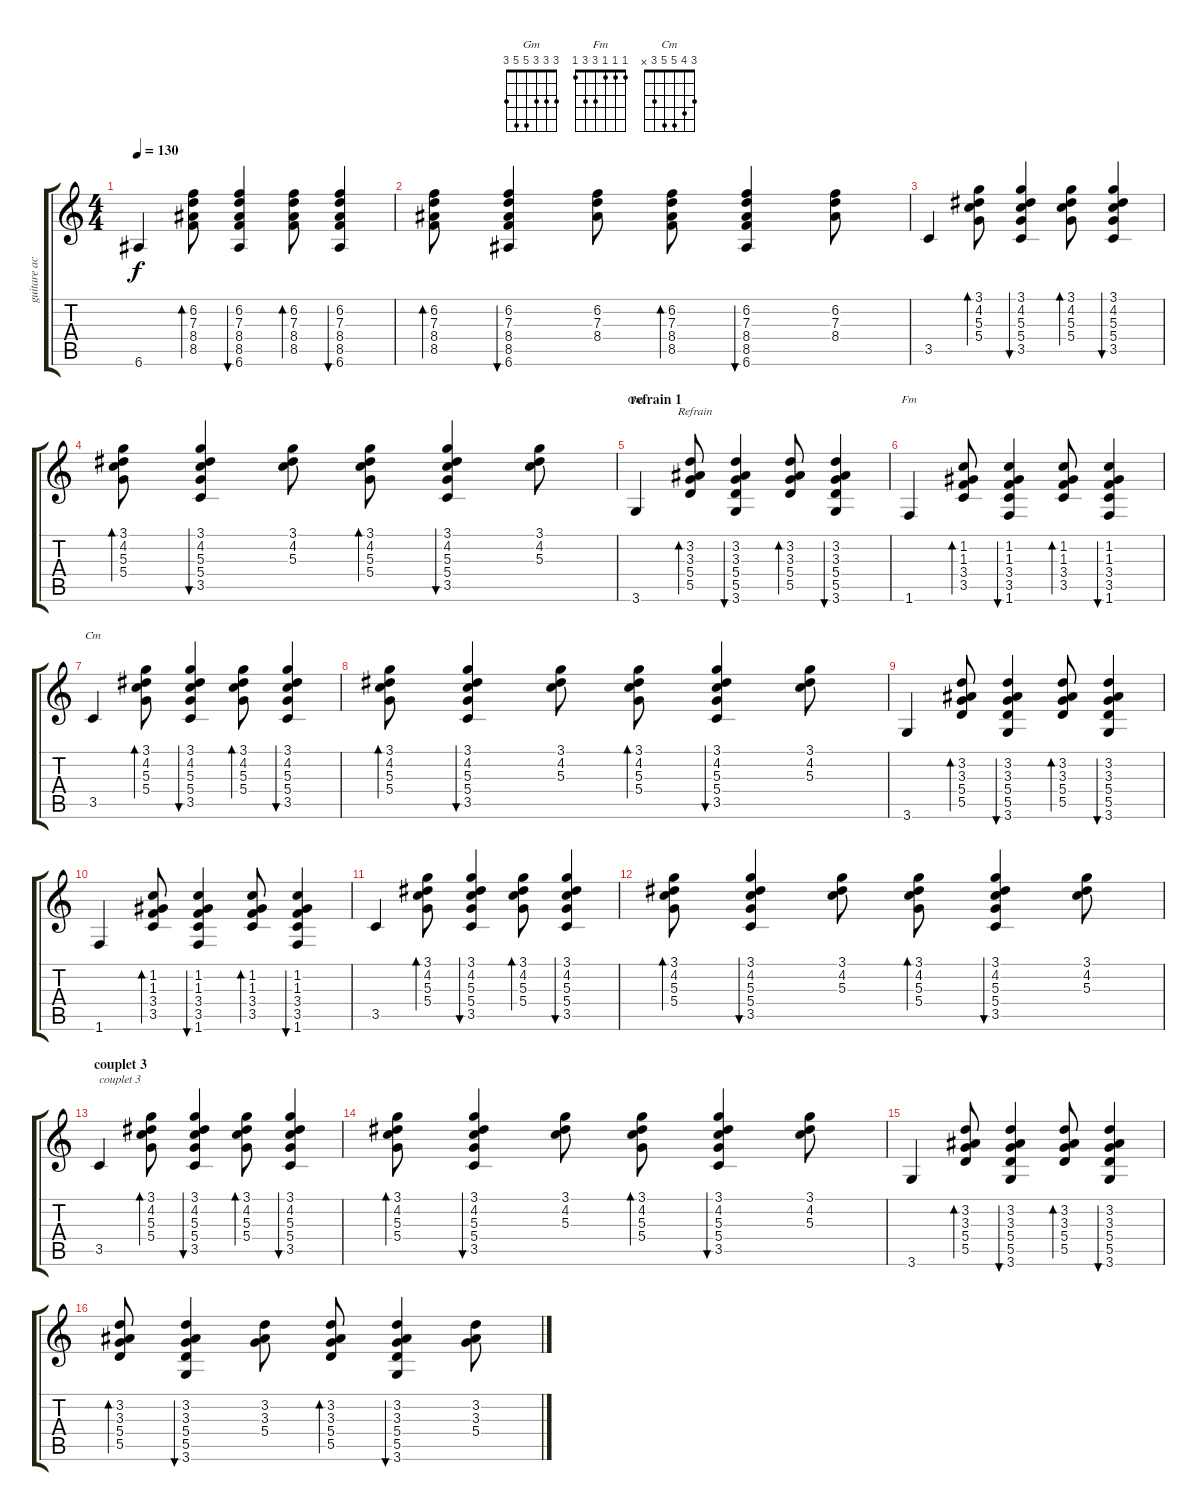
\track ("guitare acoustique" "guitare ac") {instrument acousticguitarsteel}
\staff {score tabs}
\tuning (E4 B3 G3 D3 A2 E2) {hide}
\chord ("Gm" 3 3 3 5 5 3)
\chord ("Fm" 1 1 1 3 3 1)
\chord ("Cm" 3 4 5 5 3 x)
\ts (4 4)
\tempo 130
\clef g2
\ks c
6.6.4{dy f} (6.2 7.3 8.4 8.5).8{bd 60} (6.2 7.3 8.4 8.5 6.6).4{bu 60} (6.2 7.3 8.4 8.5).8{bd 60} (6.2 7.3 8.4 8.5 6.6).4{bu 60} |
(6.2 7.3 8.4 8.5).8{bd 60} (6.2 7.3 8.4 8.5 6.6).4{bu 60} (6.2 7.3 8.4).8 (6.2 7.3 8.4 8.5).8{bd 60} (6.2 7.3 8.4 8.5 6.6).4{bu 60} (6.2 7.3 8.4).8 |
3.5.4 (3.1 4.2 5.3 5.4).8{bd 60} (3.1 4.2 5.3 5.4 3.5).4{bu 60} (3.1 4.2 5.3 5.4).8{bd 60} (3.1 4.2 5.3 5.4 3.5).4{bu 60} |
(3.1 4.2 5.3 5.4).8{bd 60} (3.1 4.2 5.3 5.4 3.5).4{bu 60} (3.1 4.2 5.3).8 (3.1 4.2 5.3 5.4).8{bd 60} (3.1 4.2 5.3 5.4 3.5).4{bu 60} (3.1 4.2 5.3).8 |
\section ("" "refrain 1")
3.6.4{ch "Gm" txt "              Refrain"} (3.2 3.3 5.4 5.5).8{bd 60} (3.2 3.3 5.4 5.5 3.6).4{bu 60} (3.2 3.3 5.4 5.5).8{bd 60} (3.2 3.3 5.4 5.5 3.6).4{bu 60} |
1.6.4{ch "Fm"} (1.2 1.3 3.4 3.5).8{bd 60} (1.2 1.3 3.4 3.5 1.6).4{bu 60} (1.2 1.3 3.4 3.5).8{bd 60} (1.2 1.3 3.4 3.5 1.6).4{bu 60} |
3.5.4{ch "Cm"} (3.1 4.2 5.3 5.4).8{bd 60} (3.1 4.2 5.3 5.4 3.5).4{bu 60} (3.1 4.2 5.3 5.4).8{bd 60} (3.1 4.2 5.3 5.4 3.5).4{bu 60} |
(3.1 4.2 5.3 5.4).8{bd 60} (3.1 4.2 5.3 5.4 3.5).4{bu 60} (3.1 4.2 5.3).8 (3.1 4.2 5.3 5.4).8{bd 60} (3.1 4.2 5.3 5.4 3.5).4{bu 60} (3.1 4.2 5.3).8 |
3.6.4 (3.2 3.3 5.4 5.5).8{bd 60} (3.2 3.3 5.4 5.5 3.6).4{bu 60} (3.2 3.3 5.4 5.5).8{bd 60} (3.2 3.3 5.4 5.5 3.6).4{bu 60} |
1.6.4 (1.2 1.3 3.4 3.5).8{bd 60} (1.2 1.3 3.4 3.5 1.6).4{bu 60} (1.2 1.3 3.4 3.5).8{bd 60} (1.2 1.3 3.4 3.5 1.6).4{bu 60} |
3.5.4 (3.1 4.2 5.3 5.4).8{bd 60} (3.1 4.2 5.3 5.4 3.5).4{bu 60} (3.1 4.2 5.3 5.4).8{bd 60} (3.1 4.2 5.3 5.4 3.5).4{bu 60} |
(3.1 4.2 5.3 5.4).8{bd 60} (3.1 4.2 5.3 5.4 3.5).4{bu 60} (3.1 4.2 5.3).8 (3.1 4.2 5.3 5.4).8{bd 60} (3.1 4.2 5.3 5.4 3.5).4{bu 60} (3.1 4.2 5.3).8 |
\section ("" "couplet 3")
3.5.4{txt "couplet 3"} (3.1 4.2 5.3 5.4).8{bd 60} (3.1 4.2 5.3 5.4 3.5).4{bu 60} (3.1 4.2 5.3 5.4).8{bd 60} (3.1 4.2 5.3 5.4 3.5).4{bu 60} |
(3.1 4.2 5.3 5.4).8{bd 60} (3.1 4.2 5.3 5.4 3.5).4{bu 60} (3.1 4.2 5.3).8 (3.1 4.2 5.3 5.4).8{bd 60} (3.1 4.2 5.3 5.4 3.5).4{bu 60} (3.1 4.2 5.3).8 |
3.6.4 (3.2 3.3 5.4 5.5).8{bd 60} (3.2 3.3 5.4 5.5 3.6).4{bu 60} (3.2 3.3 5.4 5.5).8{bd 60} (3.2 3.3 5.4 5.5 3.6).4{bu 60} |
(3.2 3.3 5.4 5.5).8{bd 60} (3.2 3.3 5.4 5.5 3.6).4{bu 60} (3.2 3.3 5.4).8 (3.2 3.3 5.4 5.5).8{bd 60} (3.2 3.3 5.4 5.5 3.6).4{bu 60} (3.2 3.3 5.4).8
